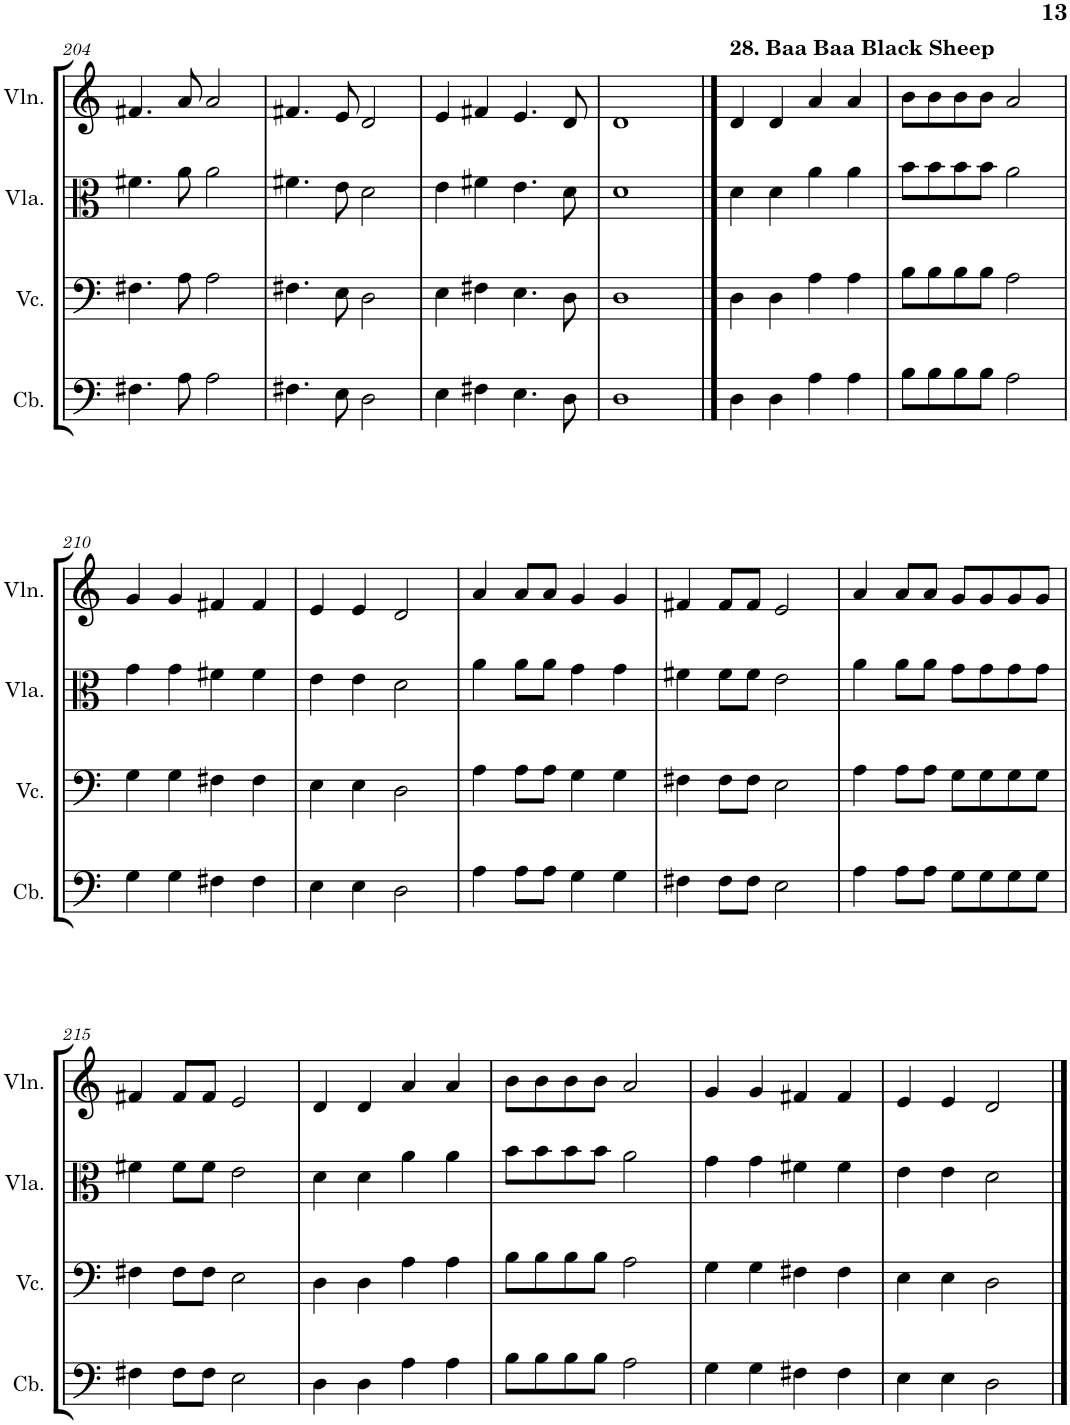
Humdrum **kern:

**kern	**kern	**kern	**kern
*part4	*part3	*part2	*part1
*staff4	*staff3	*staff2	*staff1
*I"Contrabass	*I"Violoncello	*I"Viola	*I"Violin
*I'Cb.	*I'Vc.	*I'Vla.	*I'Vln.
!!LO:PB:g=z
*clefF4	*clefF4	*clefC3	*clefG2
*Trd7c12	*	*	*
*k[]	*k[]	*k[]	*k[]
*M4/4	*M4/4	*M4/4	*M4/4
=204	=204	=204	=204
4.F#X\	4.F#X\	4.f#X\	4.f#X/
8A\	8A\	8a\	8a/
2A\	2A\	2a\	2a/
=205	=205	=205	=205
4.F#X\	4.F#X\	4.f#X\	4.f#X/
8E\	8E\	8e\	8e/
2D\	2D\	2d\	2d/
=206	=206	=206	=206
4E\	4E\	4e\	4e/
4F#X\	4F#X\	4f#X\	4f#X/
4.E\	4.E\	4.e\	4.e/
8D\	8D\	8d\	8d/
=207	=207	=207	=207
1D	1D	1d	1d
==208	==208	==208	==208
!	!	!	!LO:TX:a:B:t=28. Baa Baa Black Sheep
4D\	4D\	4d\	4d/
4D\	4D\	4d\	4d/
4A\	4A\	4a\	4a/
4A\	4A\	4a\	4a/
=209	=209	=209	=209
8B\L	8B\L	8b\L	8b\L
8B\	8B\	8b\	8b\
8B\	8B\	8b\	8b\
8B\J	8B\J	8b\J	8b\J
2A\	2A\	2a\	2a/
!!LO:LB:g=z
=210	=210	=210	=210
4G\	4G\	4g\	4g/
4G\	4G\	4g\	4g/
4F#X\	4F#X\	4f#X\	4f#X/
4F#\	4F#\	4f#\	4f#/
=211	=211	=211	=211
4E\	4E\	4e\	4e/
4E\	4E\	4e\	4e/
2D\	2D\	2d\	2d/
=212	=212	=212	=212
4A\	4A\	4a\	4a/
8A\L	8A\L	8a\L	8a/L
8A\J	8A\J	8a\J	8a/J
4G\	4G\	4g\	4g/
4G\	4G\	4g\	4g/
=213	=213	=213	=213
4F#X\	4F#X\	4f#X\	4f#X/
8F#\L	8F#\L	8f#\L	8f#/L
8F#\J	8F#\J	8f#\J	8f#/J
2E\	2E\	2e\	2e/
=214	=214	=214	=214
4A\	4A\	4a\	4a/
8A\L	8A\L	8a\L	8a/L
8A\J	8A\J	8a\J	8a/J
8G\L	8G\L	8g\L	8g/L
8G\	8G\	8g\	8g/
8G\	8G\	8g\	8g/
8G\J	8G\J	8g\J	8g/J
!!LO:LB:g=z
=215	=215	=215	=215
4F#X\	4F#X\	4f#X\	4f#X/
8F#\L	8F#\L	8f#\L	8f#/L
8F#\J	8F#\J	8f#\J	8f#/J
2E\	2E\	2e\	2e/
=216	=216	=216	=216
4D\	4D\	4d\	4d/
4D\	4D\	4d\	4d/
4A\	4A\	4a\	4a/
4A\	4A\	4a\	4a/
=217	=217	=217	=217
8B\L	8B\L	8b\L	8b\L
8B\	8B\	8b\	8b\
8B\	8B\	8b\	8b\
8B\J	8B\J	8b\J	8b\J
2A\	2A\	2a\	2a/
=218	=218	=218	=218
4G\	4G\	4g\	4g/
4G\	4G\	4g\	4g/
4F#X\	4F#X\	4f#X\	4f#X/
4F#\	4F#\	4f#\	4f#/
=219	=219	=219	=219
4E\	4E\	4e\	4e/
4E\	4E\	4e\	4e/
2D\	2D\	2d\	2d/
==	==	==	==
*-	*-	*-	*-
